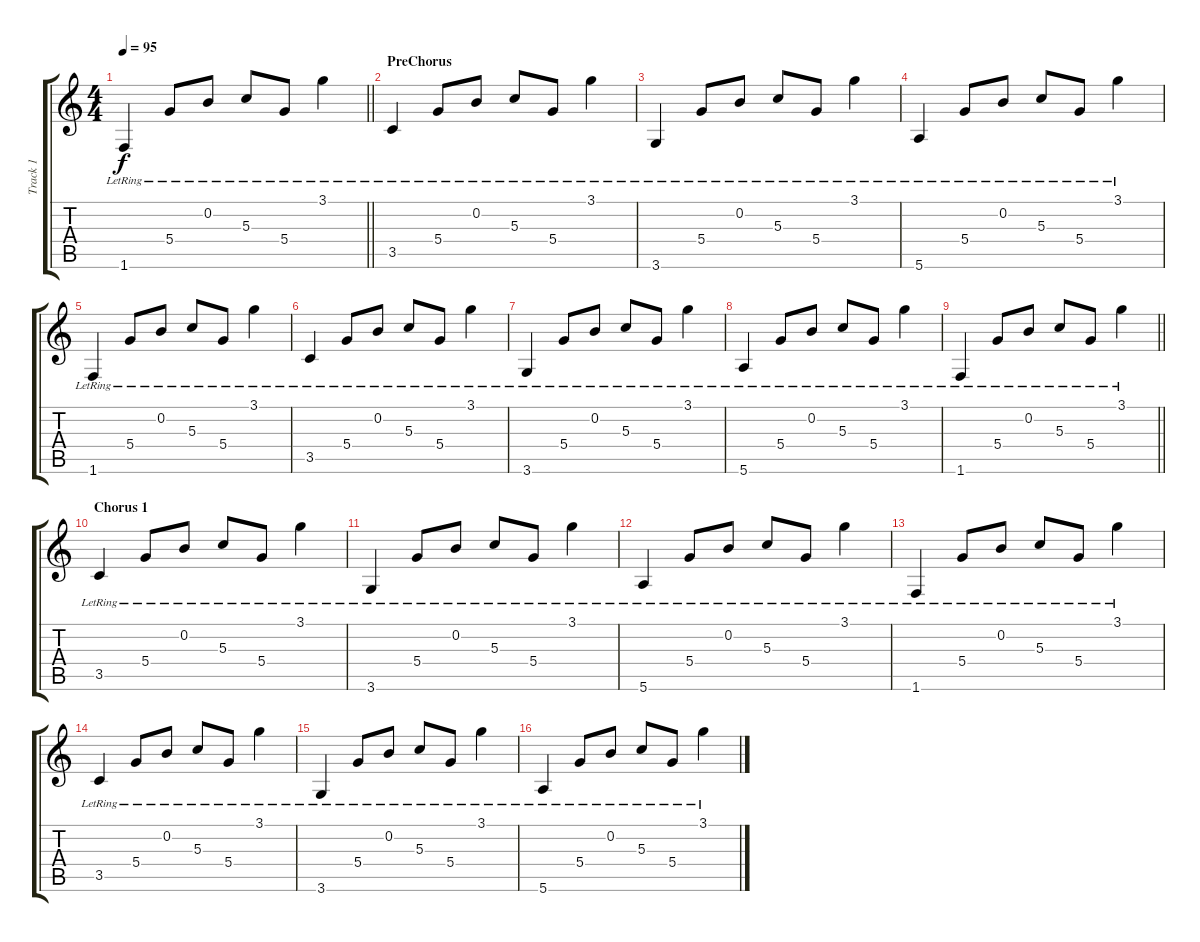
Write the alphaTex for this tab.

\track ("Track 1" "Track 1") {instrument electricguitarclean}
\staff {score tabs}
\tuning (E4 B3 G3 D3 A2 E2) {hide}
\ts (4 4)
\tempo 95
\clef g2
\barLineRight lightlight
\ks c
1.6{lr}.4{dy f} 5.4{lr}.8 0.2{lr}.8 5.3{lr}.8 5.4{lr}.8 3.1{lr}.4 |
\section ("" "PreChorus")
3.5{lr}.4 5.4{lr}.8 0.2{lr}.8 5.3{lr}.8 5.4{lr}.8 3.1{lr}.4 |
3.6{lr}.4 5.4{lr}.8 0.2{lr}.8 5.3{lr}.8 5.4{lr}.8 3.1{lr}.4 |
5.6{lr}.4 5.4{lr}.8 0.2{lr}.8 5.3{lr}.8 5.4{lr}.8 3.1{lr}.4 |
1.6{lr}.4 5.4{lr}.8 0.2{lr}.8 5.3{lr}.8 5.4{lr}.8 3.1{lr}.4 |
3.5{lr}.4 5.4{lr}.8 0.2{lr}.8 5.3{lr}.8 5.4{lr}.8 3.1{lr}.4 |
3.6{lr}.4 5.4{lr}.8 0.2{lr}.8 5.3{lr}.8 5.4{lr}.8 3.1{lr}.4 |
5.6{lr}.4 5.4{lr}.8 0.2{lr}.8 5.3{lr}.8 5.4{lr}.8 3.1{lr}.4 |
\barLineRight lightlight
1.6{lr}.4 5.4{lr}.8 0.2{lr}.8 5.3{lr}.8 5.4{lr}.8 3.1{lr}.4 |
\section ("" "Chorus 1")
3.5{lr}.4 5.4{lr}.8 0.2{lr}.8 5.3{lr}.8 5.4{lr}.8 3.1{lr}.4 |
3.6{lr}.4 5.4{lr}.8 0.2{lr}.8 5.3{lr}.8 5.4{lr}.8 3.1{lr}.4 |
5.6{lr}.4 5.4{lr}.8 0.2{lr}.8 5.3{lr}.8 5.4{lr}.8 3.1{lr}.4 |
1.6{lr}.4 5.4{lr}.8 0.2{lr}.8 5.3{lr}.8 5.4{lr}.8 3.1{lr}.4 |
3.5{lr}.4 5.4{lr}.8 0.2{lr}.8 5.3{lr}.8 5.4{lr}.8 3.1{lr}.4 |
3.6{lr}.4 5.4{lr}.8 0.2{lr}.8 5.3{lr}.8 5.4{lr}.8 3.1{lr}.4 |
5.6{lr}.4 5.4{lr}.8 0.2{lr}.8 5.3{lr}.8 5.4{lr}.8 3.1{lr}.4
